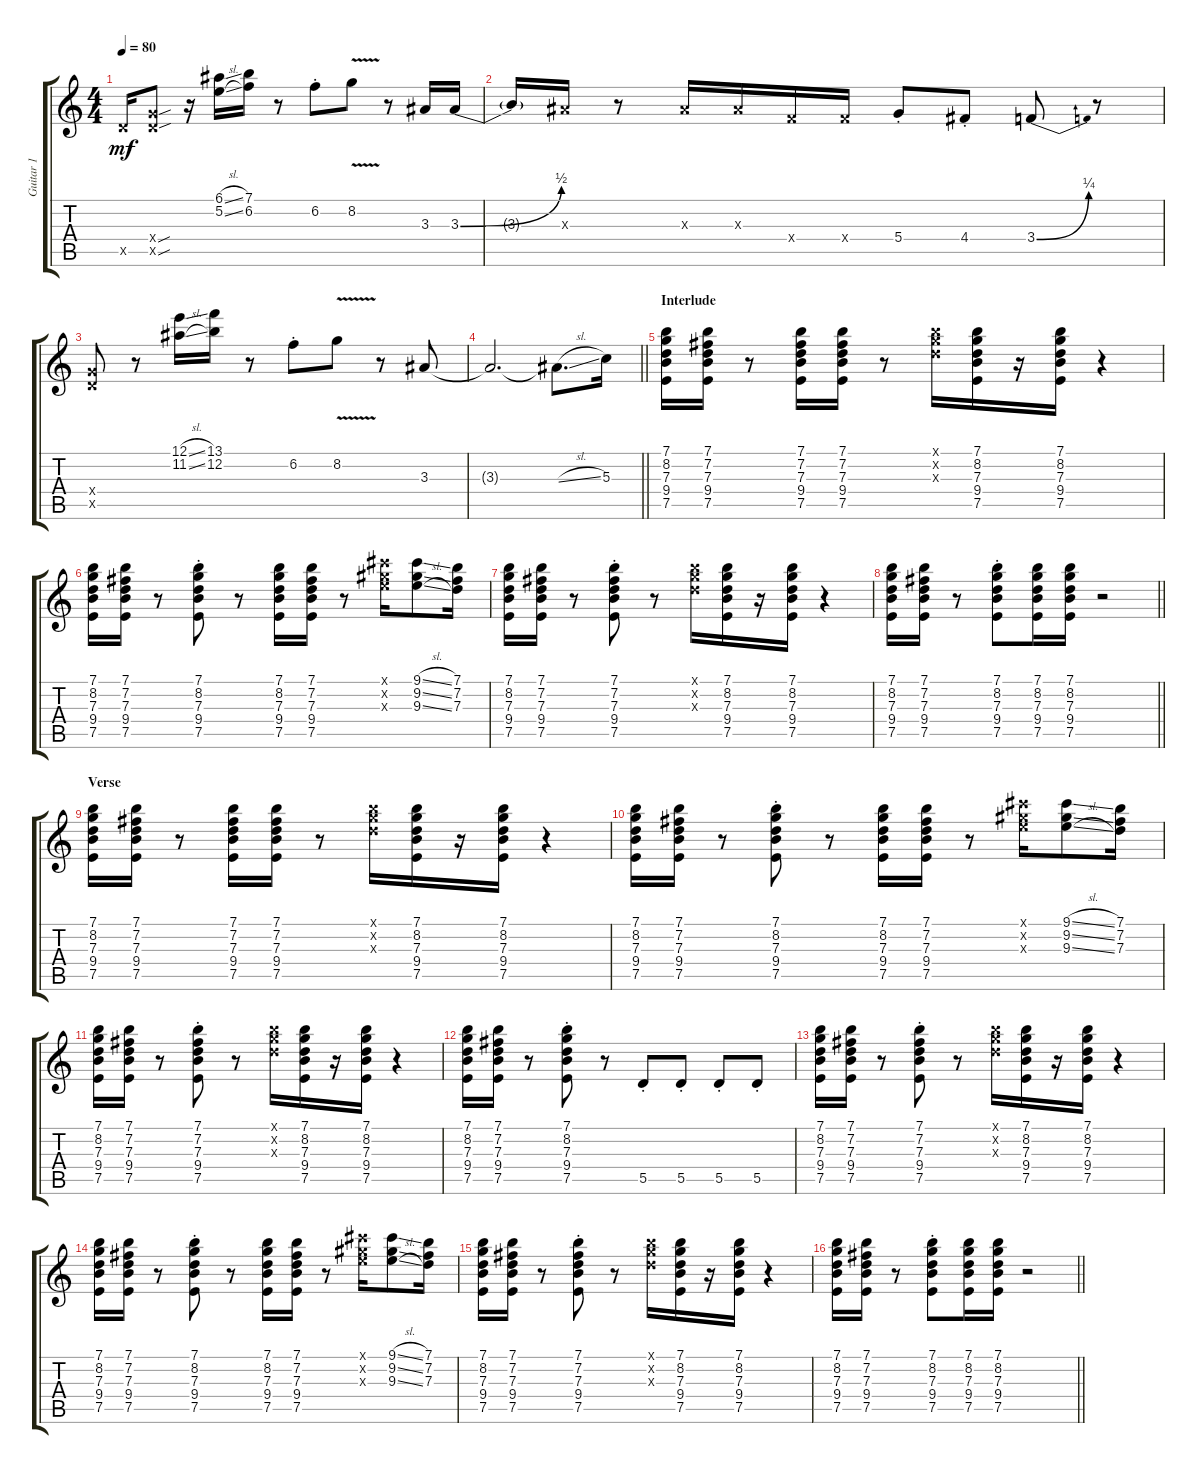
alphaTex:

\track ("Guitar 1" "Guitar 1") {instrument electricguitarclean}
\staff {score tabs}
\tuning (E4 B3 G3 D3 A2 E2) {hide}
\ts (4 4)
\tempo 80
\clef g2
\ks c
5.5{x}.16{dy mf} (5.4{sou x} 5.5{sou x}).8 r.16 (6.1{sl} 5.2{sl}).16 (7.1 6.2).16 r.8 6.2{st}.8 8.2{v}.8 r.8 3.3.16 3.3{be (bend 0 0 60 2)}.16 |
3.3{t}.16 3.3{x}.16 r.8 3.3{x}.16 3.3{x}.16 3.4{x}.16 3.4{x}.16 5.4{st}.8 4.4{st}.8 3.4{be (bend 0 0 60 1)}.8 r.8 |
(5.4{x} 5.5{x}).8 r.8 (12.1{sl} 11.2{sl}).16 (13.1 12.2).16 r.8 6.2{st}.8 8.2{v}.8 r.8 3.3.8 |
\barLineRight lightlight
3.3{t}.2{d} 3.3{sl t}.8{d} 5.3.16 |
\section ("" "Interlude")
(7.1 8.2 7.3 9.4 7.5).16 (7.1 7.2 7.3 9.4 7.5).16 r.8 (7.1 7.2 7.3 9.4 7.5).16 (7.1 7.2 7.3 9.4 7.5).16 r.8 (7.1{x} 8.2{x} 7.3{x}).16 (7.1 8.2 7.3 9.4 7.5).16 r.16 (7.1 8.2 7.3 9.4 7.5).16 r.4 |
(7.1 8.2 7.3 9.4 7.5).16 (7.1 7.2 7.3 9.4 7.5).16 r.8 (7.1{st} 8.2{st} 7.3{st} 9.4{st} 7.5{st}).8 r.8 (7.1 8.2 7.3 9.4 7.5).16 (7.1 7.2 7.3 9.4 7.5).16 r.8 (9.1{x} 9.2{x} 9.3{x}).16 (9.1{sl} 9.2{sl} 9.3{sl}).8 (7.1 7.2 7.3).16 |
(7.1 8.2 7.3 9.4 7.5).16 (7.1 7.2 7.3 9.4 7.5).16 r.8 (7.1{st} 7.2{st} 7.3{st} 9.4{st} 7.5{st}).8 r.8 (7.1{x} 8.2{x} 7.3{x}).16 (7.1 8.2 7.3 9.4 7.5).16 r.16 (7.1 8.2 7.3 9.4 7.5).16 r.4 |
\barLineRight lightlight
(7.1 8.2 7.3 9.4 7.5).16 (7.1 7.2 7.3 9.4 7.5).16 r.8 (7.1{st} 8.2{st} 7.3{st} 9.4{st} 7.5{st}).8 (7.1 8.2 7.3 9.4 7.5).16 (7.1 8.2 7.3 9.4 7.5).16 r.2 |
\section ("" "Verse")
(7.1 8.2 7.3 9.4 7.5).16 (7.1 7.2 7.3 9.4 7.5).16 r.8 (7.1 7.2 7.3 9.4 7.5).16 (7.1 7.2 7.3 9.4 7.5).16 r.8 (7.1{x} 8.2{x} 7.3{x}).16 (7.1 8.2 7.3 9.4 7.5).16 r.16 (7.1 8.2 7.3 9.4 7.5).16 r.4 |
(7.1 8.2 7.3 9.4 7.5).16 (7.1 7.2 7.3 9.4 7.5).16 r.8 (7.1{st} 8.2{st} 7.3{st} 9.4{st} 7.5{st}).8 r.8 (7.1 8.2 7.3 9.4 7.5).16 (7.1 7.2 7.3 9.4 7.5).16 r.8 (9.1{x} 9.2{x} 9.3{x}).16 (9.1{sl} 9.2{sl} 9.3{sl}).8 (7.1 7.2 7.3).16 |
(7.1 8.2 7.3 9.4 7.5).16 (7.1 7.2 7.3 9.4 7.5).16 r.8 (7.1{st} 7.2{st} 7.3{st} 9.4{st} 7.5{st}).8 r.8 (7.1{x} 8.2{x} 7.3{x}).16 (7.1 8.2 7.3 9.4 7.5).16 r.16 (7.1 8.2 7.3 9.4 7.5).16 r.4 |
(7.1 8.2 7.3 9.4 7.5).16 (7.1 7.2 7.3 9.4 7.5).16 r.8 (7.1{st} 8.2{st} 7.3{st} 9.4{st} 7.5{st}).8 r.8 5.5{st}.8 5.5{st}.8 5.5{st}.8 5.5{st}.8 |
(7.1 8.2 7.3 9.4 7.5).16 (7.1 7.2 7.3 9.4 7.5).16 r.8 (7.1{st} 7.2{st} 7.3{st} 9.4{st} 7.5{st}).8 r.8 (7.1{x} 8.2{x} 7.3{x}).16 (7.1 8.2 7.3 9.4 7.5).16 r.16 (7.1 8.2 7.3 9.4 7.5).16 r.4 |
(7.1 8.2 7.3 9.4 7.5).16 (7.1 7.2 7.3 9.4 7.5).16 r.8 (7.1{st} 8.2{st} 7.3{st} 9.4{st} 7.5{st}).8 r.8 (7.1 8.2 7.3 9.4 7.5).16 (7.1 7.2 7.3 9.4 7.5).16 r.8 (9.1{x} 9.2{x} 9.3{x}).16 (9.1{sl} 9.2{sl} 9.3{sl}).8 (7.1 7.2 7.3).16 |
(7.1 8.2 7.3 9.4 7.5).16 (7.1 7.2 7.3 9.4 7.5).16 r.8 (7.1{st} 7.2{st} 7.3{st} 9.4{st} 7.5{st}).8 r.8 (7.1{x} 8.2{x} 7.3{x}).16 (7.1 8.2 7.3 9.4 7.5).16 r.16 (7.1 8.2 7.3 9.4 7.5).16 r.4 |
\barLineRight lightlight
(7.1 8.2 7.3 9.4 7.5).16 (7.1 7.2 7.3 9.4 7.5).16 r.8 (7.1{st} 8.2{st} 7.3{st} 9.4{st} 7.5{st}).8 (7.1 8.2 7.3 9.4 7.5).16 (7.1 8.2 7.3 9.4 7.5).16 r.2
